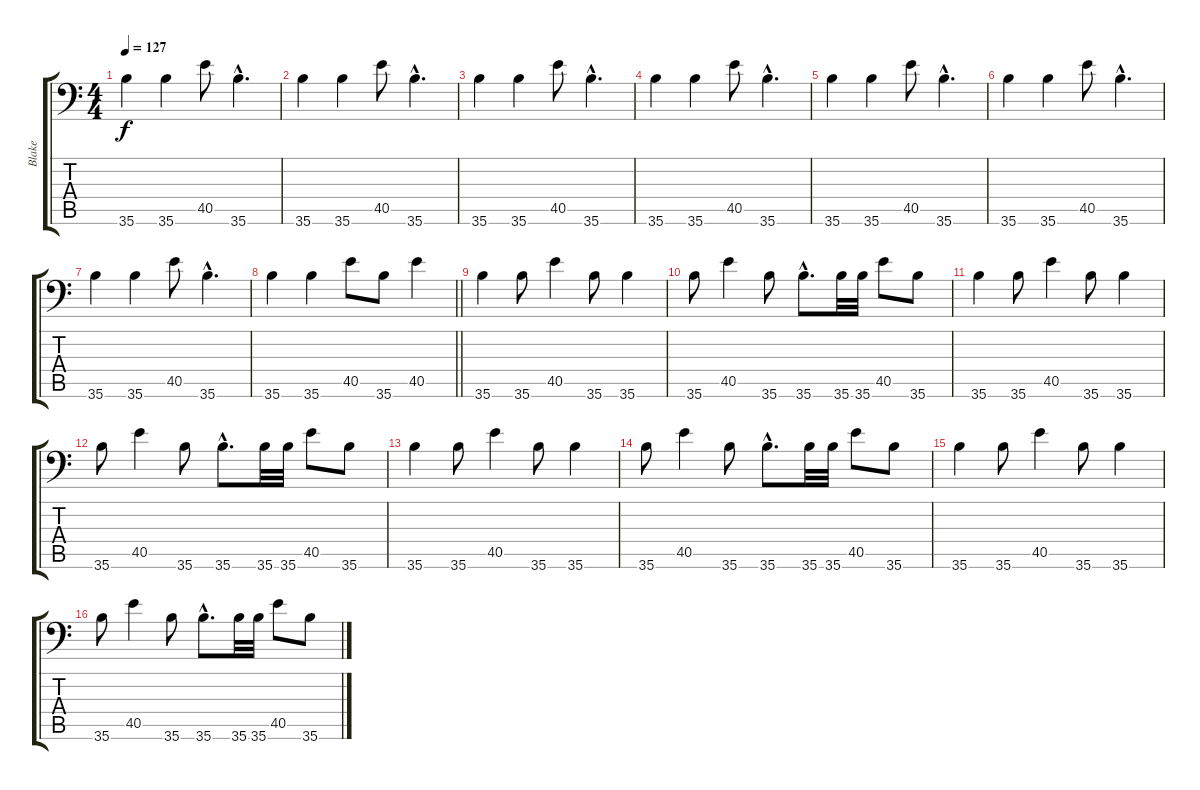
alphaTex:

\track ("Blake" "Blake") {instrument acousticgrandpiano}
\staff {score tabs}
\tuning (C-1 C-1 C-1 C-1 C-1 C-1) {hide}
\ts (4 4)
\section ("" "")
\tempo 127
\clef f4
\ks c
35.6.4{dy f} 35.6.4 40.5.8 35.6{hac}.4{d} |
35.6.4 35.6.4 40.5.8 35.6{hac}.4{d} |
35.6.4 35.6.4 40.5.8 35.6{hac}.4{d} |
35.6.4 35.6.4 40.5.8 35.6{hac}.4{d} |
35.6.4 35.6.4 40.5.8 35.6{hac}.4{d} |
35.6.4 35.6.4 40.5.8 35.6{hac}.4{d} |
35.6.4 35.6.4 40.5.8 35.6{hac}.4{d} |
\barLineRight lightlight
35.6.4 35.6.4 40.5.8 35.6.8 40.5.4 |
\section ("" "")
35.6.4 35.6.8 40.5.4 35.6.8 35.6.4 |
35.6.8 40.5.4 35.6.8 35.6{hac}.8{d} 35.6.32 35.6.32 40.5.8 35.6.8 |
35.6.4 35.6.8 40.5.4 35.6.8 35.6.4 |
35.6.8 40.5.4 35.6.8 35.6{hac}.8{d} 35.6.32 35.6.32 40.5.8 35.6.8 |
35.6.4 35.6.8 40.5.4 35.6.8 35.6.4 |
35.6.8 40.5.4 35.6.8 35.6{hac}.8{d} 35.6.32 35.6.32 40.5.8 35.6.8 |
35.6.4 35.6.8 40.5.4 35.6.8 35.6.4 |
35.6.8 40.5.4 35.6.8 35.6{hac}.8{d} 35.6.32 35.6.32 40.5.8 35.6.8
